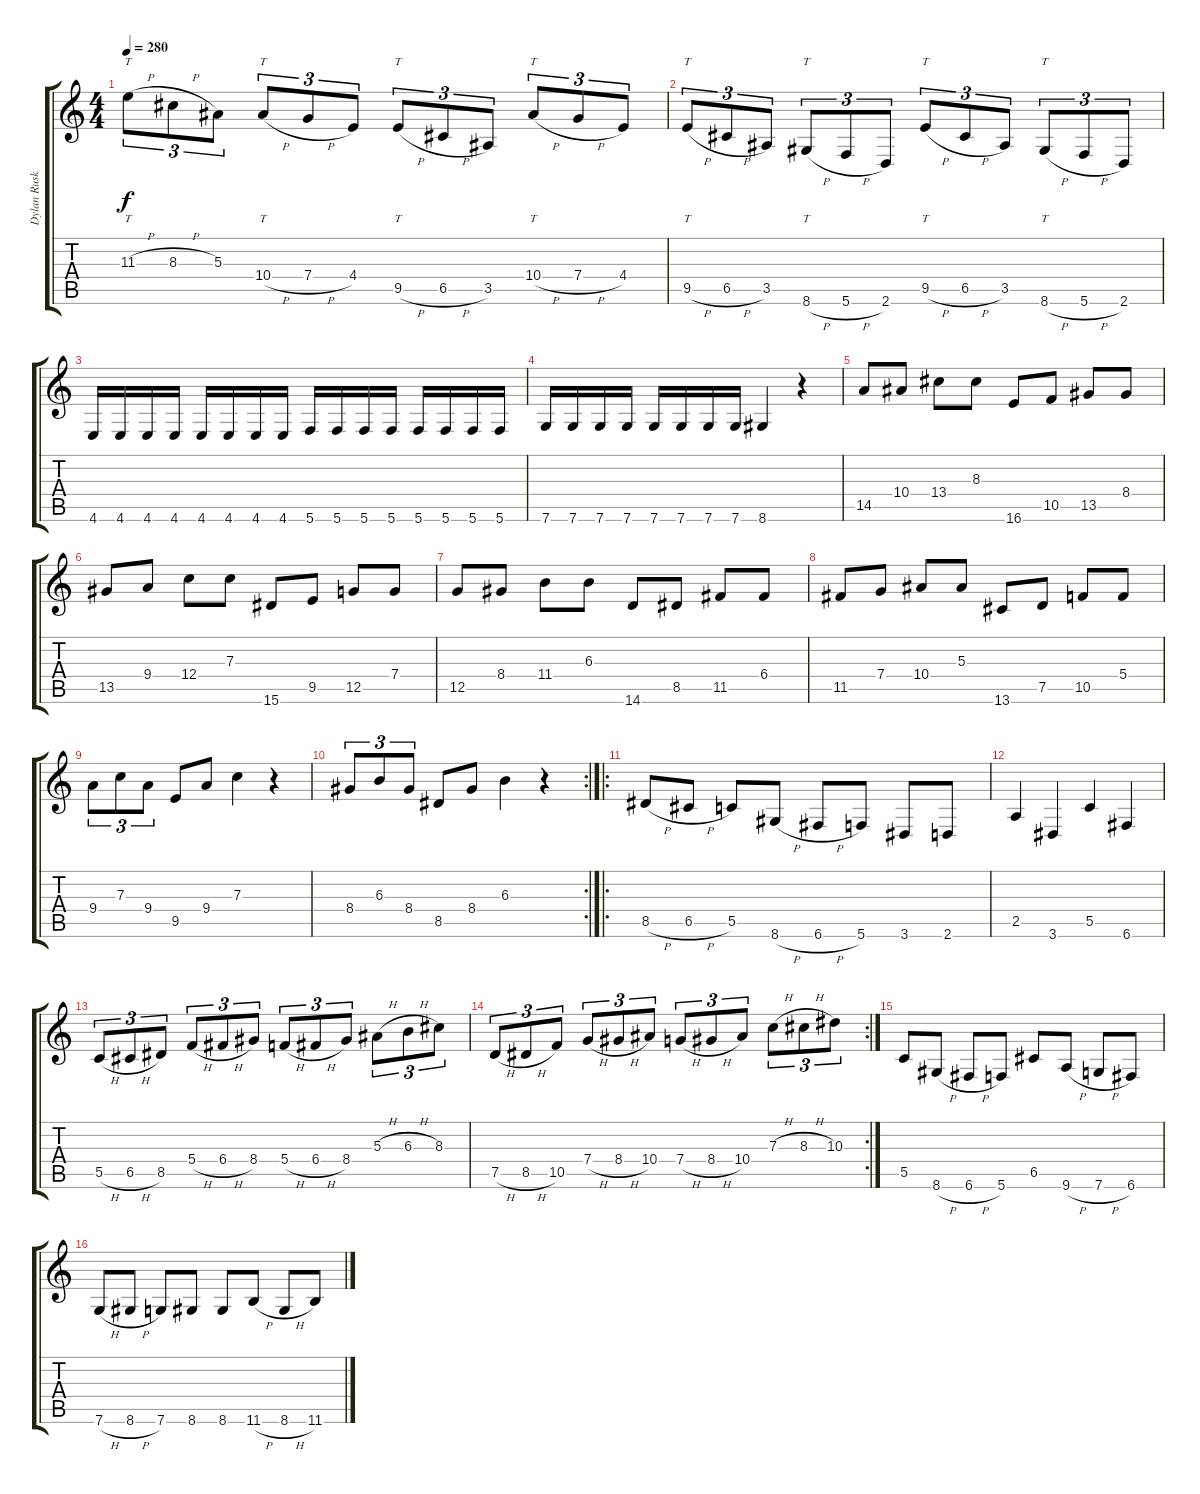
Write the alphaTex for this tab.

\track ("Dylan Ruskin" "Dylan Rusk") {instrument distortionguitar}
\staff {score tabs}
\tuning (D4 A3 F3 C3 G2 C2) {hide}
\ts (4 4)
\tempo 280
\clef g2
\ks c
11.3{h}.8{tt tu (3 2) dy f} 8.3{h}.8{tu (3 2)} 5.3.8{tu (3 2)} 10.4{h}.8{tt tu (3 2)} 7.4{h}.8{tu (3 2)} 4.4.8{tu (3 2)} 9.5{h}.8{tt tu (3 2)} 6.5{h}.8{tu (3 2)} 3.5.8{tu (3 2)} 10.4{h}.8{tt tu (3 2)} 7.4{h}.8{tu (3 2)} 4.4.8{tu (3 2)} |
9.5{h}.8{tt tu (3 2)} 6.5{h}.8{tu (3 2)} 3.5.8{tu (3 2)} 8.6{h}.8{tt tu (3 2)} 5.6{h}.8{tu (3 2)} 2.6.8{tu (3 2)} 9.5{h}.8{tt tu (3 2)} 6.5{h}.8{tu (3 2)} 3.5.8{tu (3 2)} 8.6{h}.8{tt tu (3 2)} 5.6{h}.8{tu (3 2)} 2.6.8{tu (3 2)} |
4.6.16 4.6.16 4.6.16 4.6.16 4.6.16 4.6.16 4.6.16 4.6.16 5.6.16 5.6.16 5.6.16 5.6.16 5.6.16 5.6.16 5.6.16 5.6.16 |
7.6.16 7.6.16 7.6.16 7.6.16 7.6.16 7.6.16 7.6.16 7.6.16 8.6.4 r.4 |
14.5.8 10.4.8 13.4.8 8.3.8 16.6.8 10.5.8 13.5.8 8.4.8 |
13.5.8 9.4.8 12.4.8 7.3.8 15.6.8 9.5.8 12.5.8 7.4.8 |
12.5.8 8.4.8 11.4.8 6.3.8 14.6.8 8.5.8 11.5.8 6.4.8 |
11.5.8 7.4.8 10.4.8 5.3.8 13.6.8 7.5.8 10.5.8 5.4.8 |
9.4.8{tu (3 2)} 7.3.8{tu (3 2)} 9.4.8{tu (3 2)} 9.5.8 9.4.8 7.3.4 r.4 |
\rc 2
8.4.8{tu (3 2)} 6.3.8{tu (3 2)} 8.4.8{tu (3 2)} 8.5.8 8.4.8 6.3.4 r.4 |
\ro
8.5{h}.8 6.5{h}.8 5.5.8 8.6{h}.8 6.6{h}.8 5.6.8 3.6.8 2.6.8 |
2.5.4 3.6.4 5.5.4 6.6.4 |
5.5{h}.8{tu (3 2)} 6.5{h}.8{tu (3 2)} 8.5.8{tu (3 2)} 5.4{h}.8{tu (3 2)} 6.4{h}.8{tu (3 2)} 8.4.8{tu (3 2)} 5.4{h}.8{tu (3 2)} 6.4{h}.8{tu (3 2)} 8.4.8{tu (3 2)} 5.3{h}.8{tu (3 2)} 6.3{h}.8{tu (3 2)} 8.3.8{tu (3 2)} |
\rc 2
7.5{h}.8{tu (3 2)} 8.5{h}.8{tu (3 2)} 10.5.8{tu (3 2)} 7.4{h}.8{tu (3 2)} 8.4{h}.8{tu (3 2)} 10.4.8{tu (3 2)} 7.4{h}.8{tu (3 2)} 8.4{h}.8{tu (3 2)} 10.4.8{tu (3 2)} 7.3{h}.8{tu (3 2)} 8.3{h}.8{tu (3 2)} 10.3.8{tu (3 2)} |
5.5.8 8.6{h}.8 6.6{h}.8 5.6.8 6.5.8 9.6{h}.8 7.6{h}.8 6.6.8 |
7.6{h}.8 8.6{h}.8 7.6.8 8.6.8 8.6.8 11.6{h}.8 8.6{h}.8 11.6.8
